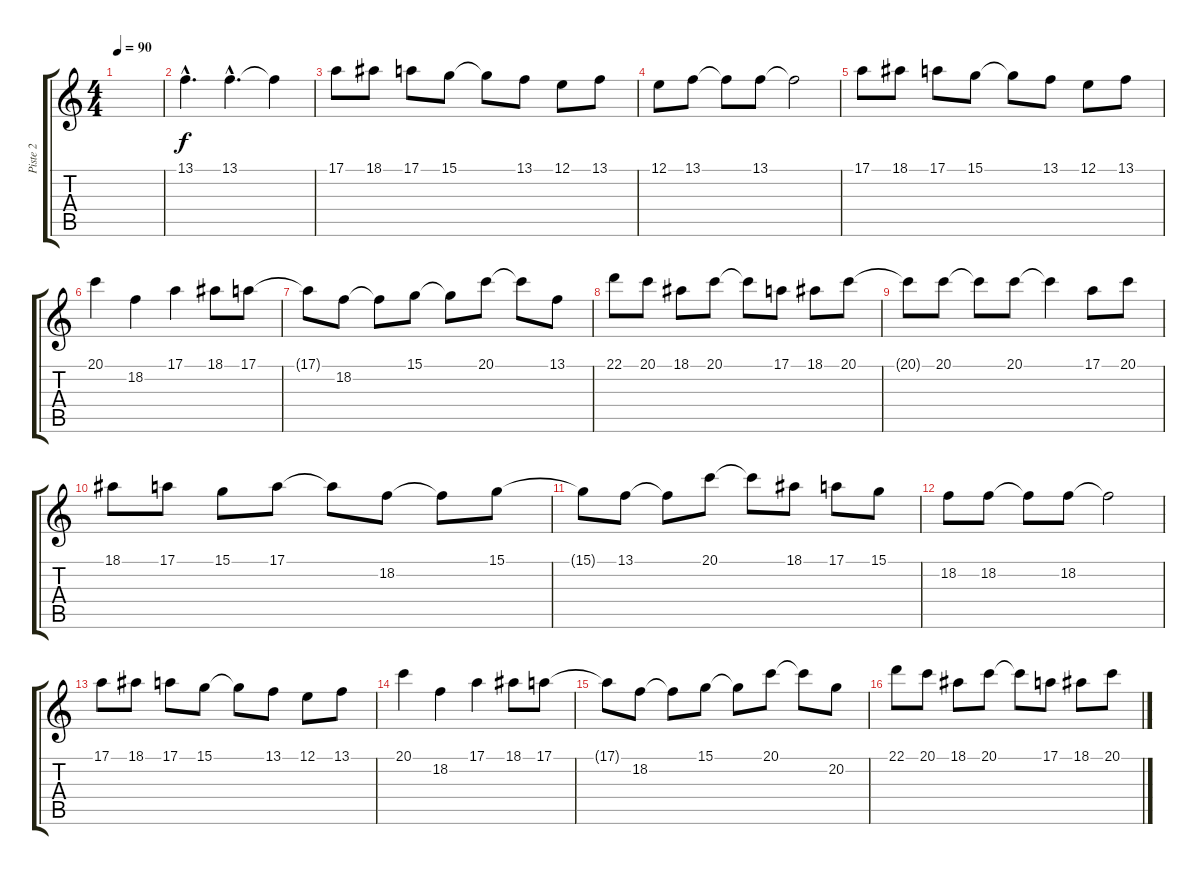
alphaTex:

\track ("Piste 2" "Piste 2") {instrument panflute}
\staff {score tabs}
\tuning (E4 B3 G3 D3 A2 E2) {hide}
\ts (4 4)
\tempo 90
\clef g2
\ks c
|
13.1{hac}.4{d} 13.1{hac}.4{d} 13.1{t}.4 |
17.1.8 18.1.8 17.1.8 15.1.8 15.1{t}.8 13.1.8 12.1.8 13.1.8 |
12.1.8 13.1.8 13.1{t}.8 13.1.8 13.1{t}.2 |
17.1.8 18.1.8 17.1.8 15.1.8 15.1{t}.8 13.1.8 12.1.8 13.1.8 |
20.1.4 18.2.4 17.1.4 18.1.8 17.1.8 |
17.1{t}.8 18.2.8 18.2{t}.8 15.1.8 15.1{t}.8 20.1.8 20.1{t}.8 13.1.8 |
22.1.8 20.1.8 18.1.8 20.1.8 20.1{t}.8 17.1.8 18.1.8 20.1.8 |
20.1{t}.8 20.1.8 20.1{t}.8 20.1.8 20.1{t}.4 17.1.8 20.1.8 |
18.1.8 17.1.8 15.1.8 17.1.8 17.1{t}.8 18.2.8 18.2{t}.8 15.1.8 |
15.1{t}.8 13.1.8 13.1{t}.8 20.1.8 20.1{t}.8 18.1.8 17.1.8 15.1.8 |
18.2.8 18.2.8 18.2{t}.8 18.2.8 18.2{t}.2 |
17.1.8 18.1.8 17.1.8 15.1.8 15.1{t}.8 13.1.8 12.1.8 13.1.8 |
20.1.4 18.2.4 17.1.4 18.1.8 17.1.8 |
17.1{t}.8 18.2.8 18.2{t}.8 15.1.8 15.1{t}.8 20.1.8 20.1{t}.8 20.2.8 |
22.1.8 20.1.8 18.1.8 20.1.8 20.1{t}.8 17.1.8 18.1.8 20.1.8
